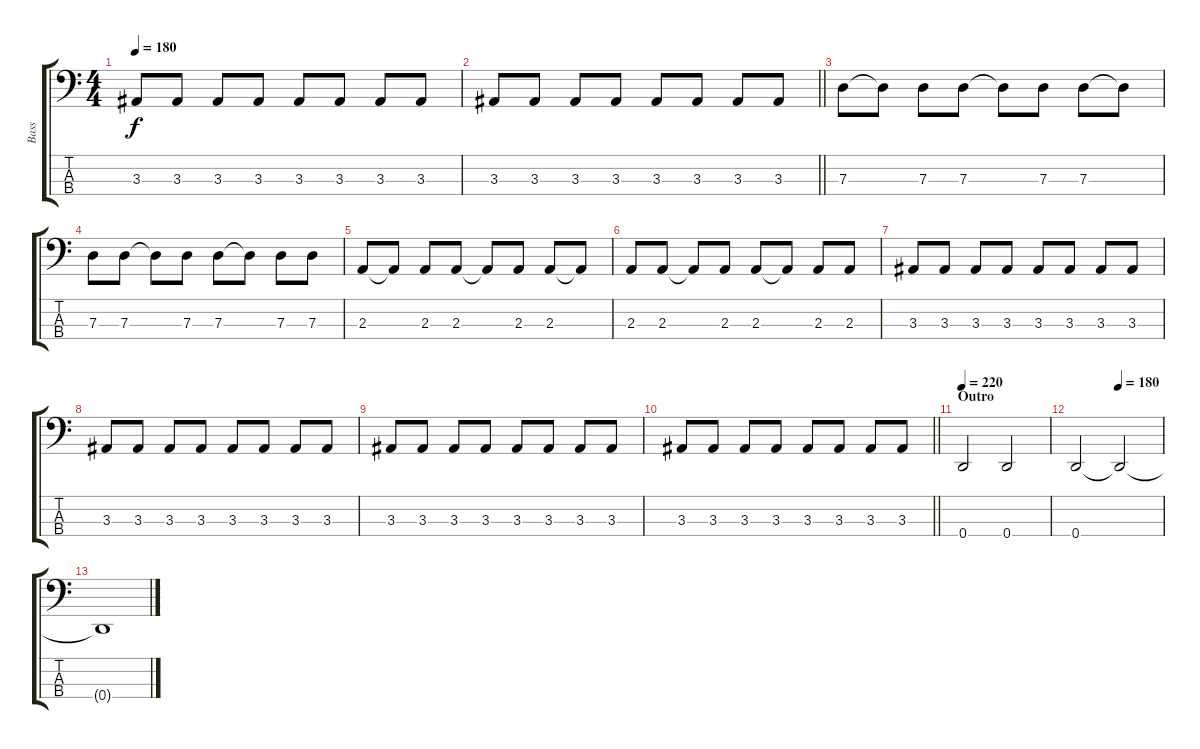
\track ("Bass" "Bass") {instrument electricbasspick}
\staff {score tabs}
\tuning (F2 C2 G1 D1) {hide}
\ts (4 4)
\tempo 180
\clef f4
\ks c
3.3.8{dy f} 3.3.8 3.3.8 3.3.8 3.3.8 3.3.8 3.3.8 3.3.8 |
\barLineRight lightlight
3.3.8 3.3.8 3.3.8 3.3.8 3.3.8 3.3.8 3.3.8 3.3.8 |
7.3.8 7.3{t}.8 7.3.8 7.3.8 7.3{t}.8 7.3.8 7.3.8 7.3{t}.8 |
7.3.8 7.3.8 7.3{t}.8 7.3.8 7.3.8 7.3{t}.8 7.3.8 7.3.8 |
2.3.8 2.3{t}.8 2.3.8 2.3.8 2.3{t}.8 2.3.8 2.3.8 2.3{t}.8 |
2.3.8 2.3.8 2.3{t}.8 2.3.8 2.3.8 2.3{t}.8 2.3.8 2.3.8 |
3.3.8 3.3.8 3.3.8 3.3.8 3.3.8 3.3.8 3.3.8 3.3.8 |
3.3.8 3.3.8 3.3.8 3.3.8 3.3.8 3.3.8 3.3.8 3.3.8 |
3.3.8 3.3.8 3.3.8 3.3.8 3.3.8 3.3.8 3.3.8 3.3.8 |
\barLineRight lightlight
3.3.8 3.3.8 3.3.8 3.3.8 3.3.8 3.3.8 3.3.8 3.3.8 |
\section ("" "Outro")
\tempo 180
\tempo 220
0.4.2 0.4.2 |
\tempo (180 0.5)
0.4.2 0.4{t}.2 |
0.4{t}.1
